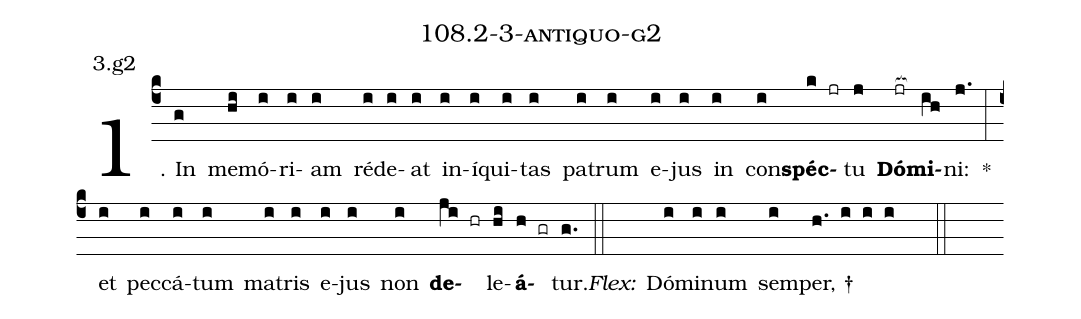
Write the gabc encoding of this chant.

name: 108.2-3-antiquo-g2;
annotation: 3.g2;
%%
(c4)1. In(g) me(hi)mó(i)ri(i)am(i) réd(i)e(i)at(i) in(i)í(i)qui(i)tas(i) pa(i)trum(i) e(i)jus(i) in(i) con(i)<b>spéc</b>(k jr)tu(j) <b>Dó</b>(jr[ocb:1{])<b>mi</b>(ih[ocb:0}])ni:(j.) *(:) et(i) pec(i)cá(i)tum(i) ma(i)tris(i) e(i)jus(i) non(i) <b>de</b>(ji hr)le(hi)<b>á</b>(h gr)tur.(g.) (::)
<i>Flex:</i>()  Dó(i)mi(i)num(i) sem(i)per, †(h. i i i  ::)
